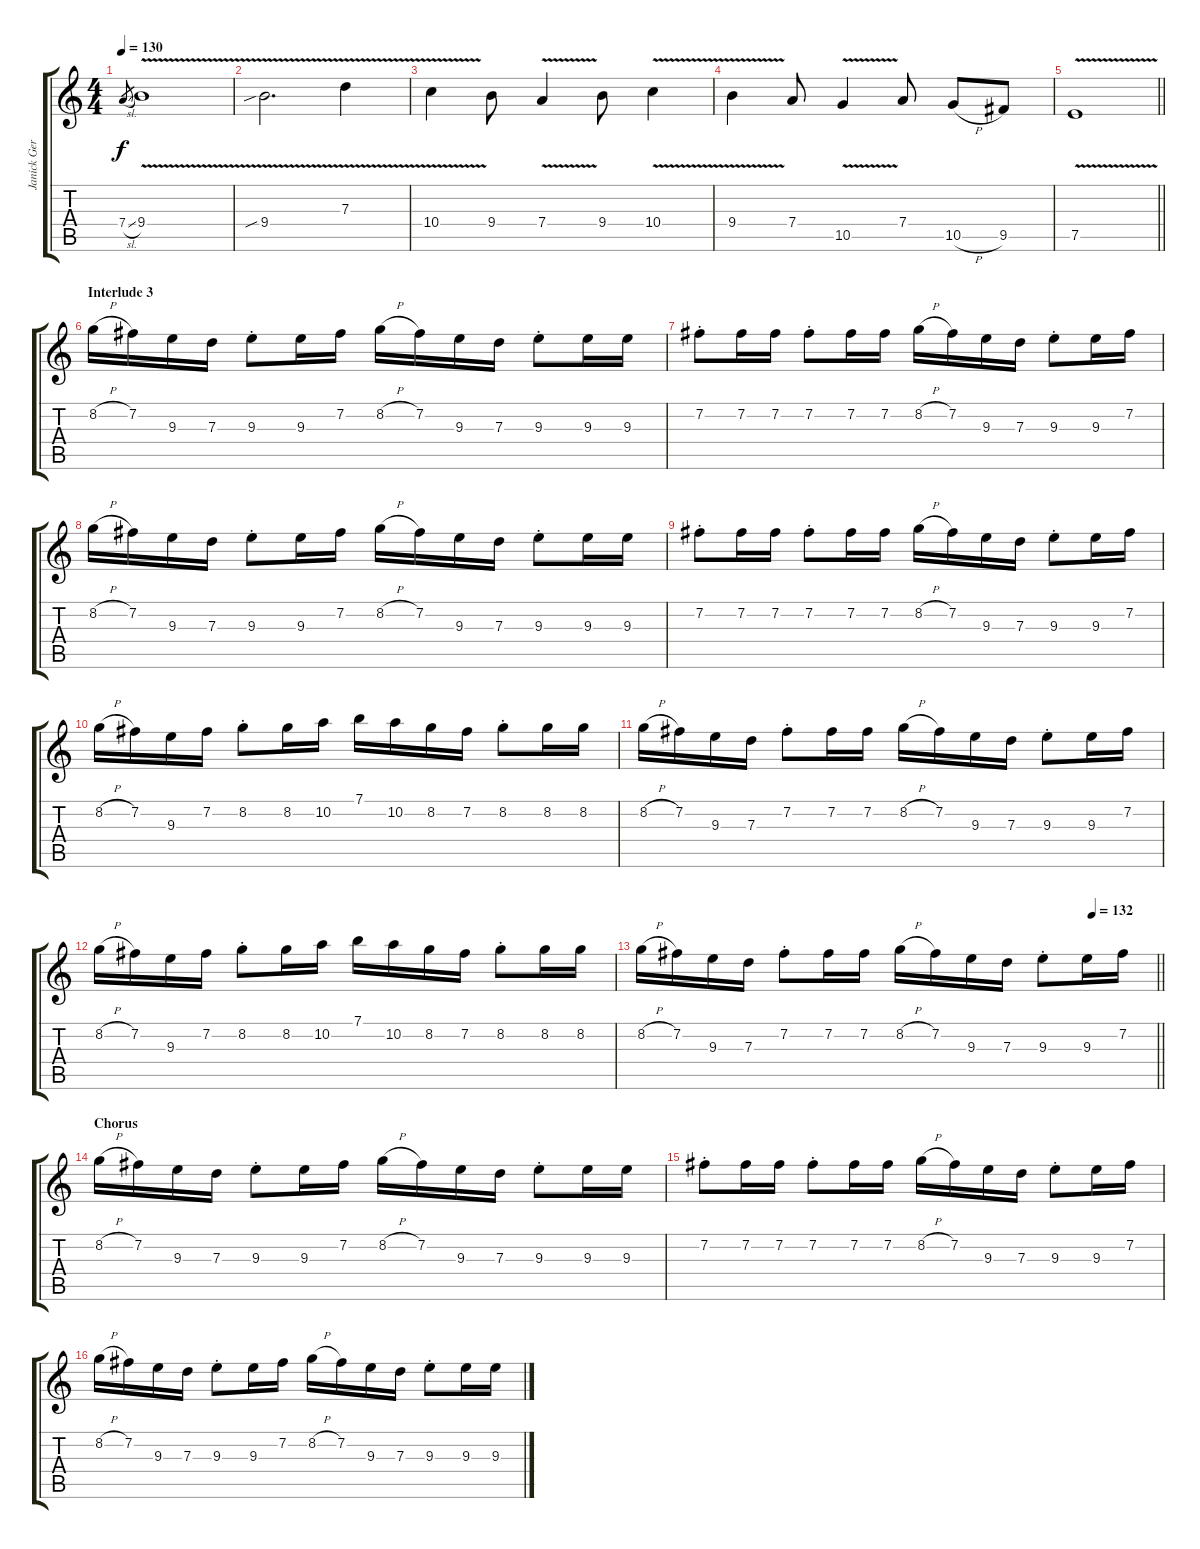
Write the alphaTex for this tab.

\track ("Janick Gers" "Janick Ger") {instrument overdrivenguitar}
\staff {score tabs}
\tuning (E4 B3 G3 D3 A2 E2) {hide}
\ts (4 4)
\tempo 130
\clef g2
\ks c
7.4{sl}.8{gr dy f} 9.4{v}.1 |
9.4{v sib}.2{d} 7.3{v}.4 |
10.4{v}.4 9.4.8 7.4{v}.4 9.4.8 10.4{v}.4 |
9.4{v}.4 7.4.8 10.5{v}.4 7.4.8 10.5{h}.8 9.5.8 |
\barLineRight lightlight
7.5{v}.1 |
\section ("" "Interlude 3")
8.2{h}.16{instrument overdrivenguitar} 7.2.16 9.3.16 7.3.16 9.3{st}.8 9.3.16 7.2.16 8.2{h}.16 7.2.16 9.3.16 7.3.16 9.3{st}.8 9.3.16 9.3.16 |
7.2{st}.8 7.2.16 7.2.16 7.2{st}.8 7.2.16 7.2.16 8.2{h}.16 7.2.16 9.3.16 7.3.16 9.3{st}.8 9.3.16 7.2.16 |
8.2{h}.16 7.2.16 9.3.16 7.3.16 9.3{st}.8 9.3.16 7.2.16 8.2{h}.16 7.2.16 9.3.16 7.3.16 9.3{st}.8 9.3.16 9.3.16 |
7.2{st}.8 7.2.16 7.2.16 7.2{st}.8 7.2.16 7.2.16 8.2{h}.16 7.2.16 9.3.16 7.3.16 9.3{st}.8 9.3.16 7.2.16 |
8.2{h}.16 7.2.16 9.3.16 7.2.16 8.2{st}.8 8.2.16 10.2.16 7.1.16 10.2.16 8.2.16 7.2.16 8.2{st}.8 8.2.16 8.2.16 |
8.2{h}.16 7.2.16 9.3.16 7.3.16 7.2{st}.8 7.2.16 7.2.16 8.2{h}.16 7.2.16 9.3.16 7.3.16 9.3{st}.8 9.3.16 7.2.16 |
8.2{h}.16 7.2.16 9.3.16 7.2.16 8.2{st}.8 8.2.16 10.2.16 7.1.16 10.2.16 8.2.16 7.2.16 8.2{st}.8 8.2.16 8.2.16 |
\tempo (132 0.875)
\barLineRight lightlight
8.2{h}.16 7.2.16 9.3.16 7.3.16 7.2{st}.8 7.2.16 7.2.16 8.2{h}.16 7.2.16 9.3.16 7.3.16 9.3{st}.8 9.3.16 7.2.16 |
\section ("" "Chorus")
8.2{h}.16 7.2.16 9.3.16 7.3.16 9.3{st}.8 9.3.16 7.2.16 8.2{h}.16 7.2.16 9.3.16 7.3.16 9.3{st}.8 9.3.16 9.3.16 |
7.2{st}.8 7.2.16 7.2.16 7.2{st}.8 7.2.16 7.2.16 8.2{h}.16 7.2.16 9.3.16 7.3.16 9.3{st}.8 9.3.16 7.2.16 |
8.2{h}.16 7.2.16 9.3.16 7.3.16 9.3{st}.8 9.3.16 7.2.16 8.2{h}.16 7.2.16 9.3.16 7.3.16 9.3{st}.8 9.3.16 9.3.16
